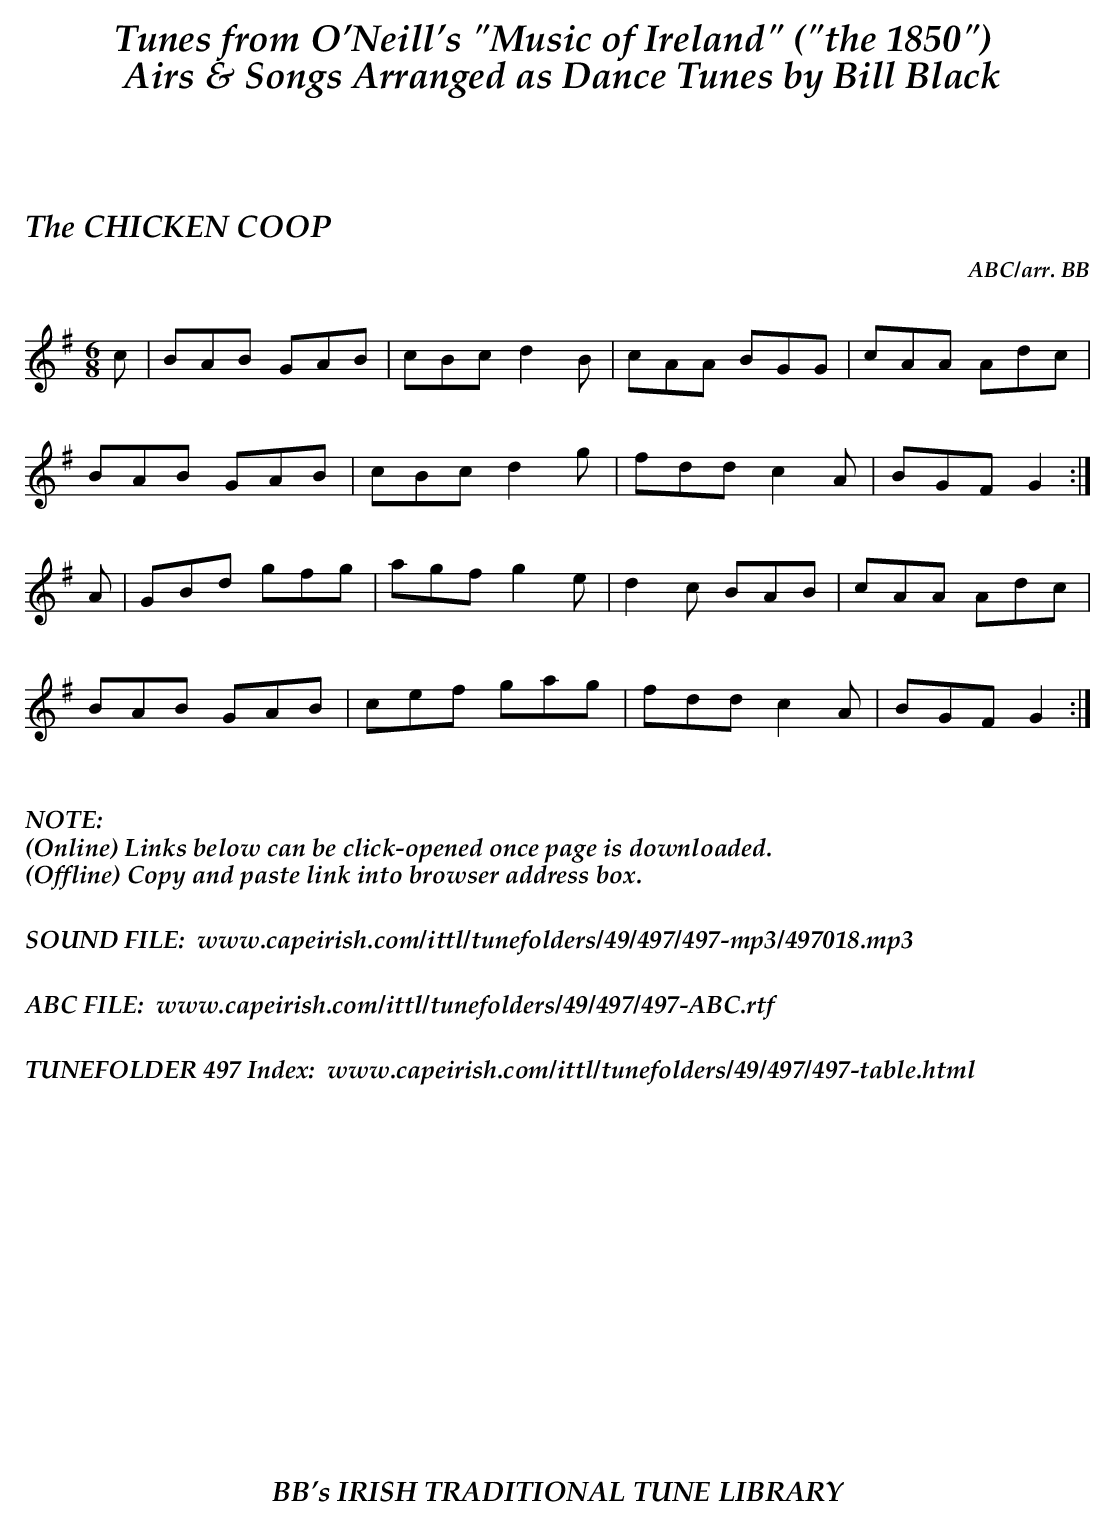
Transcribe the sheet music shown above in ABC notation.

X:1
T:CHICKEN COOP, The
C:ABC/arr. BB
M:6/8
L:1/8
K:G
c|BAB GAB|cBc d2B|cAA BGG|cAA Adc|
BAB GAB|cBc d2g|fdd c2A|BGF G2 :|
A|GBd gfg|agf g2e|d2c BAB|cAA Adc|
BAB GAB|cef gag|fdd c2A|BGF G2 :|
%%vskip .3in
%%textoption left
%%textfont "Palatino-BoldItalic" 16
%%begintext
%%NOTE:
(Online) Links below can be click-opened once page is downloaded.
(Offline) Copy and paste link into browser address box.
%%
%%
SOUND FILE:  www.capeirish.com/ittl/tunefolders/49/497/497-mp3/497018.mp3
%%
%%
ABC FILE:  www.capeirish.com/ittl/tunefolders/49/497/497-ABC.rtf
%%
%%
TUNEFOLDER 497 Index:  www.capeirish.com/ittl/tunefolders/49/497/497-table.html
